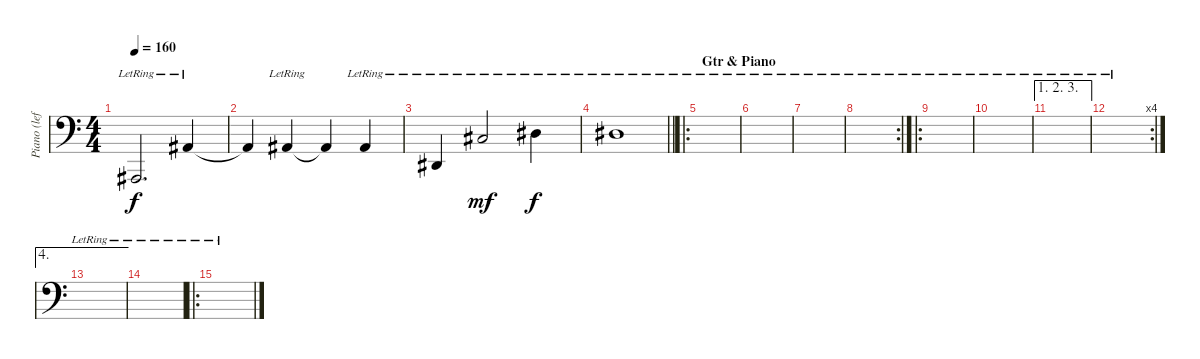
\track ("Piano (left hand)" "Piano (lef") {instrument electricgrandpiano}
\staff {score}
\tuning (E4 B3 G3 D3 A2 E2 Bb1) {hide}
\ts (4 4)
\tempo 160
\clef f4
\ks c
0.7{lr}.2{d dy f} 6.6{lr}.4 |
6.6{t}.4 6.6{lr}.4 6.6{t}.4 6.6{lr}.4 |
5.7{lr}.4 4.5{lr}.2{dy mf} 6.5{lr}.4{dy f} |
\barLineRight lightlight
6.5{lr}.1 |
\ro
\section ("" "Gtr & Piano")
|
|
|
\rc 2
|
\ro
|
|
\ae (1 2 3)
|
\rc 4
|
\ae 4
|
|
\ro
